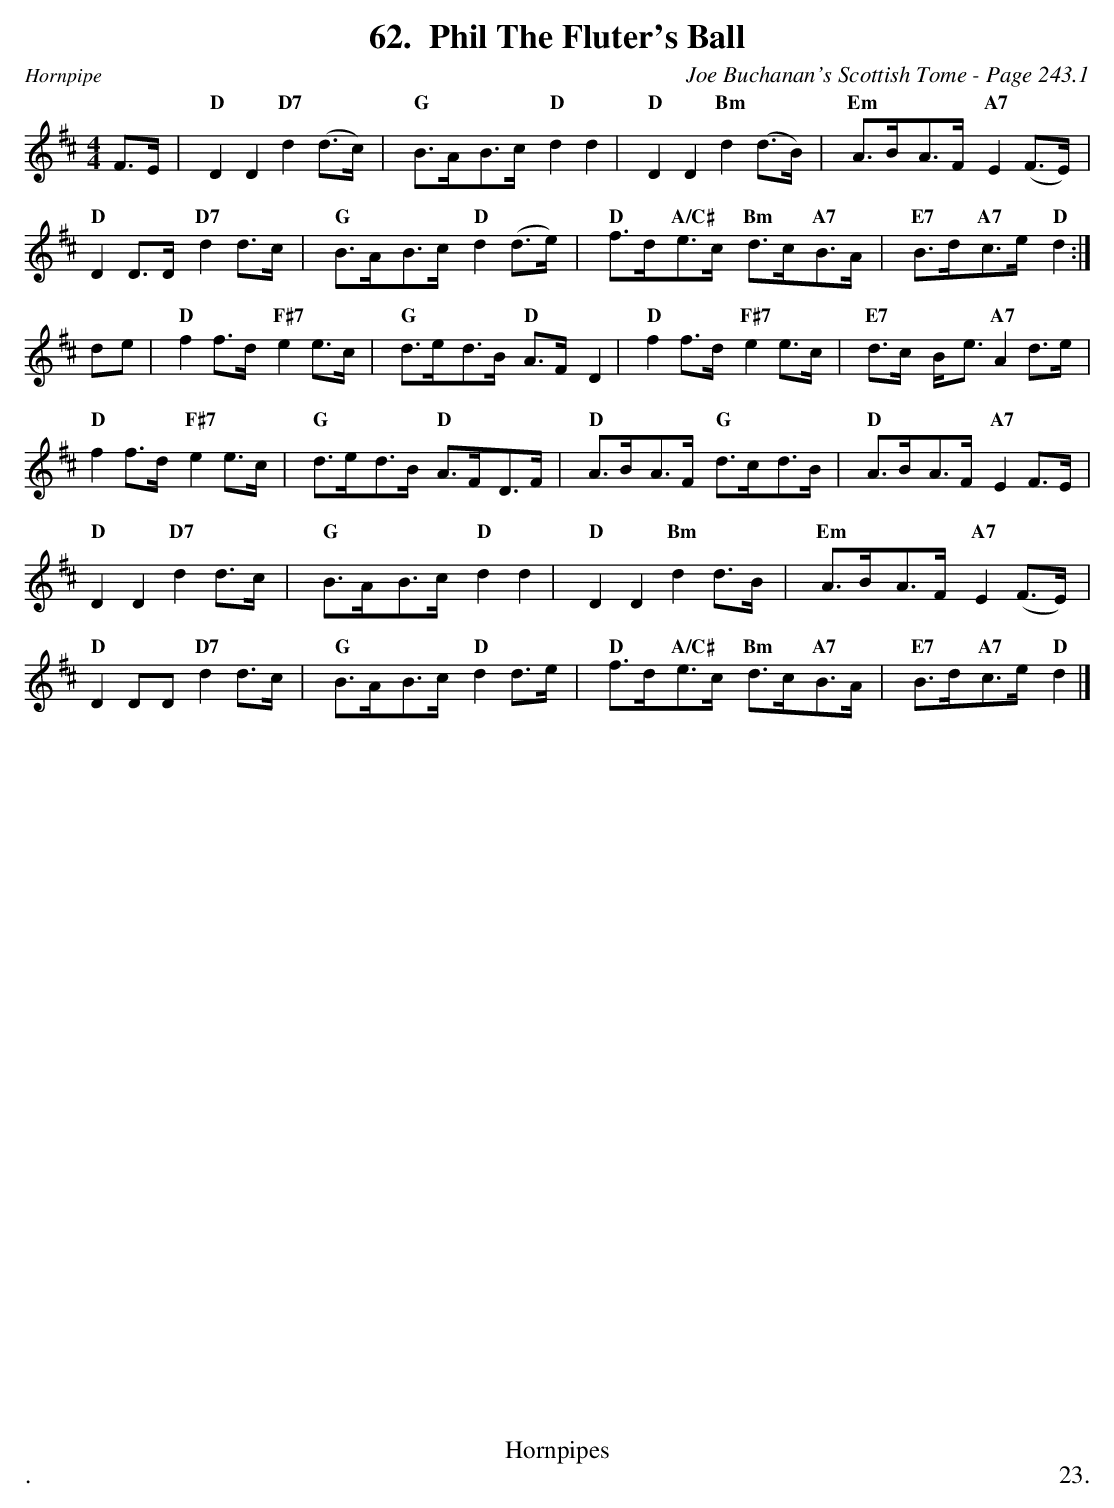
X:1
T:Phil The Fluter's Ball
C:Joe Buchanan's Scottish Tome - Page 243.1
L:1/8
M:4/4
K:D
F>E | "D"D2 D2 "D7"d2 (d>c) | "G"B>AB>c "D"d2 d2 | "D"D2 D2 "Bm"d2 (d>B) | "Em"A>BA>F "A7"E2 (F>E) |
"D"D2 D>D "D7"d2 d>c | "G"B>AB>c "D"d2 (d>e) | "D"f>d"A/C#"e>c "Bm"d>c"A7"B>A | "E7"B>d"A7"c>e "D"d2 :|
de | "D"f2 f>d "F#7"e2 e>c | "G"d>ed>B "D"A>F D2 | "D"f2 f>d "F#7"e2 e>c | "E7"d>c B<e "A7"A2 d>e |
"D"f2 f>d "F#7"e2 e>c | "G"d>ed>B "D"A>FD>F | "D"A>BA>F "G"d>cd>B | "D"A>BA>F "A7"E2 F>E |
"D"D2 D2 "D7"d2 d>c | "G"B>AB>c "D"d2 d2 | "D"D2 D2 "Bm"d2 d>B | "Em"A>BA>F "A7"E2 (F>E) |
"D"D2 DD "D7"d2 d>c | "G"B>AB>c "D"d2 d>e | "D"f>d"A/C#"e>c "Bm"d>c"A7"B>A | "E7"B>d"A7"c>e "D"d2 |]
